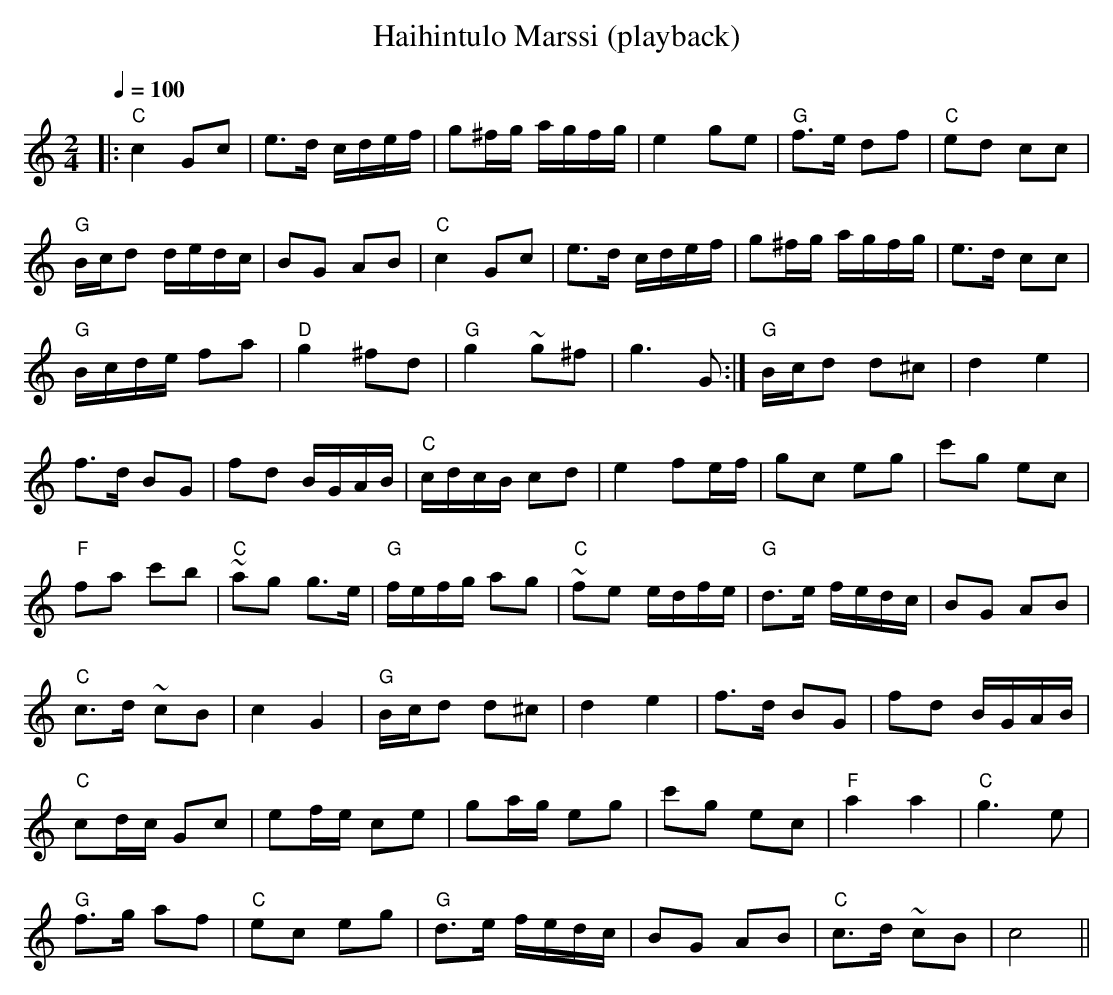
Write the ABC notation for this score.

X:1
T:Haihintulo Marssi (playback)
M:2/4
L:1/16
Q:1/4=100
K:C
|: "C" c4 G2c2 | e3d cdef | g2^fg agfg | e4 g2e2 |
"G" f3e d2f2 |"C" e2d2 c2c2 | !
"G" Bcd2 dedc | B2G2 A2B2 | "C" c4 G2c2 | e3d cdef |
g2^fg agfg | e3d c2c2 | !
"G" Bcde f2a2 |"D" g4 ^f2d2 | "G" g4 ~g2^f2 | g6 G2 :|
"G" Bcd2 d2^c2 | d4 e4 | !
f3d B2G2 | f2d2 BGAB | "C" cdcB c2d2 | e4 f2ef | g2c2 e2g2 | c'2g2 e2c2 | !
"F" f2a2 c'2b2 | "C" ~a2g2 g3e | "G" fefg a2g2 | "C" ~f2e2 edfe |
"G" d3e fedc | B2G2 A2B2 | !
"C" c3d ~c2B2 | c4 G4 | "G" Bcd2 d2^c2 | d4 e4 | f3d B2G2 | f2d2 BGAB | !
"C" c2dc G2c2 | e2fe c2e2 | g2ag e2g2 | c'2g2 e2c2 |
"F" a4 a4 | "C" g6 e2 | !
"G" f3g a2f2 | "C" e2c2 e2g2 | "G" d3e fedc | B2G2 A2B2 |
"C" c3d ~c2B2 | c8 ||
